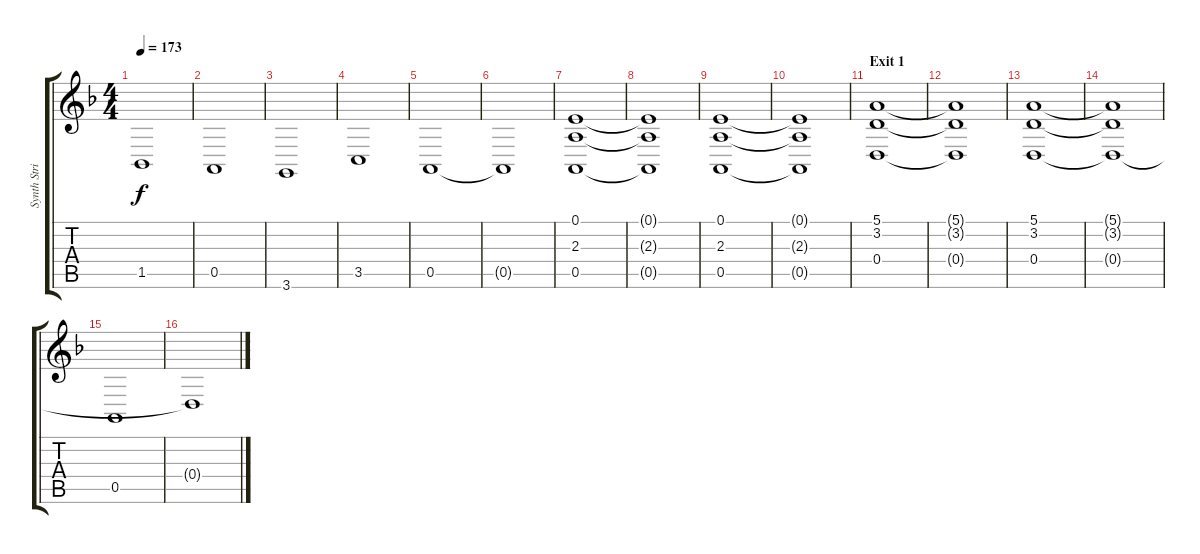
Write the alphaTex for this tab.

\track ("Synth Strings" "Synth Stri") {instrument stringensemble1}
\staff {score tabs}
\tuning (E4 B3 G3 D3 A2 E2) {hide}
\ts (4 4)
\tempo 173
\clef g2
\ks dminor
1.5.1{dy f} |
0.5.1 |
3.6.1 |
3.5.1 |
0.5.1 |
0.5{t}.1 |
(0.1 2.3 0.5).1 |
(0.1{t} 2.3{t} 0.5{t}).1 |
(0.1 2.3 0.5).1 |
(0.1{t} 2.3{t} 0.5{t}).1 |
\section ("" "Exit 1")
(5.1 3.2 0.4).1 |
(5.1{t} 3.2{t} 0.4{t}).1 |
(5.1 3.2 0.4).1 |
(5.1{t} 3.2{t} 0.4{t}).1 |
0.5.1 |
0.4{t}.1
